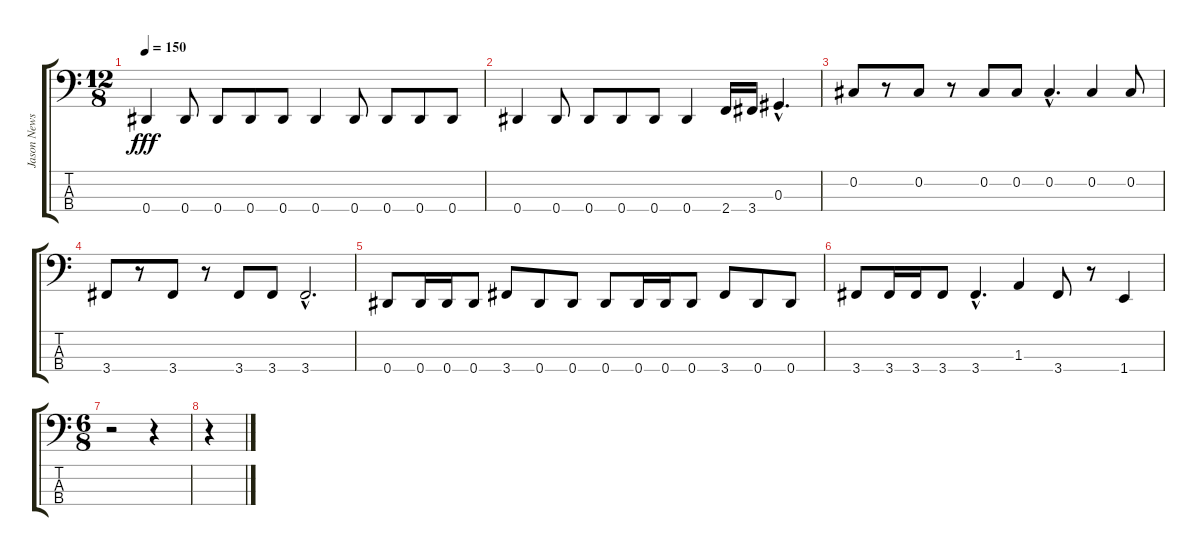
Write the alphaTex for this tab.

\track ("Jason Newsted (Bass)" "Jason News") {instrument electricbasspick}
\staff {score tabs}
\tuning (Gb2 Db2 Ab1 Eb1) {hide}
\ts (12 8)
\tempo 150
\clef f4
\ks c
0.4.4{dy fff} 0.4.8 0.4.8 0.4.8 0.4.8 0.4.4 0.4.8 0.4.8 0.4.8 0.4.8 |
0.4.4 0.4.8 0.4.8 0.4.8 0.4.8 0.4.4 2.4.16 3.4.16 0.3{hac}.4{d} |
0.2.8 r.8 0.2.8 r.8 0.2.8 0.2.8 0.2{hac}.4{d} 0.2.4 0.2.8 |
3.4.8 r.8 3.4.8 r.8 3.4.8 3.4.8 3.4{hac}.2{d} |
0.4.8 0.4.16 0.4.16 0.4.8 3.4.8 0.4.8 0.4.8 0.4.8 0.4.16 0.4.16 0.4.8 3.4.8 0.4.8 0.4.8 |
3.4.8 3.4.16 3.4.16 3.4.8 3.4{hac}.4{d} 1.3.4 3.4.8 r.8 1.4.4 |
\ts (6 8)
r.2 r.4 |
r.4
